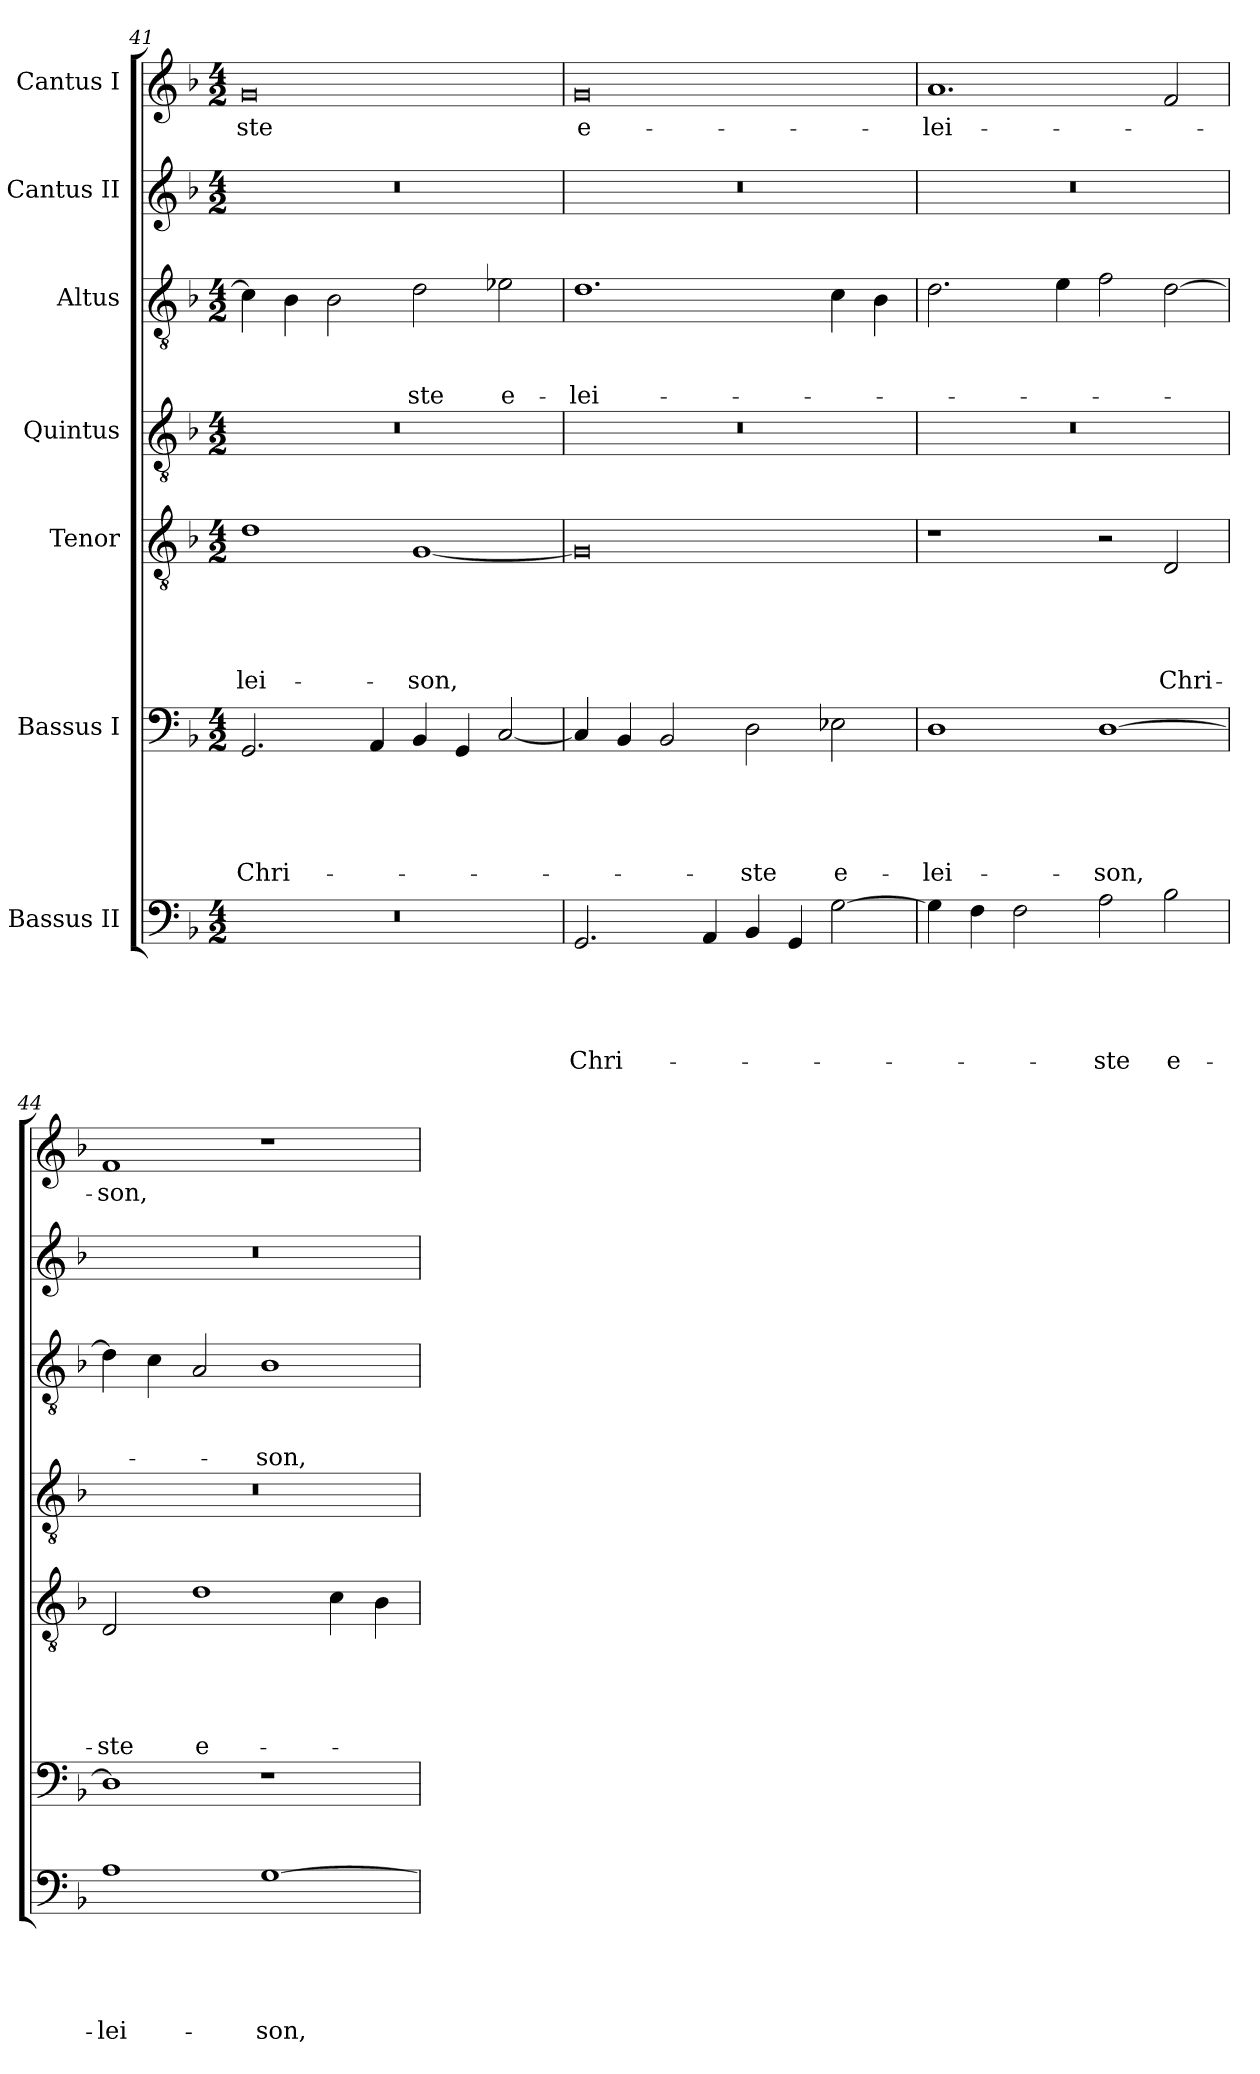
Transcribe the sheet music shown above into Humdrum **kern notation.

**kern	**text	**text	**text	**text	**text	**kern	**text	**text	**text	**text	**text	**kern	**text	**text	**text	**text	**text	**kern	**kern	**text	**text	**text	**kern	**kern	**text
*part7	*part7	*part7	*part7	*part7	*part7	*part6	*part6	*part6	*part6	*part6	*part6	*part5	*part5	*part5	*part5	*part5	*part5	*part4	*part3	*part3	*part3	*part3	*part2	*part1	*part1
*staff7	*staff7	*staff7	*staff7	*staff7	*staff7	*staff6	*staff6	*staff6	*staff6	*staff6	*staff6	*staff5	*staff5	*staff5	*staff5	*staff5	*staff5	*staff4	*staff3	*staff3	*staff3	*staff3	*staff2	*staff1	*staff1
*I"Bassus II	*	*	*	*	*	*I"Bassus I	*	*	*	*	*	*I"Tenor	*	*	*	*	*	*I"Quintus	*I"Altus	*	*	*	*I"Cantus II	*I"Cantus I	*
*clefF4	*	*	*	*	*	*clefF4	*	*	*	*	*	*clefGv2	*	*	*	*	*	*clefGv2	*clefGv2	*	*	*	*clefG2	*clefG2	*
*k[b-]	*	*	*	*	*	*k[b-]	*	*	*	*	*	*k[b-]	*	*	*	*	*	*k[b-]	*k[b-]	*	*	*	*k[b-]	*k[b-]	*
*M4/2	*	*	*	*	*	*M4/2	*	*	*	*	*	*M4/2	*	*	*	*	*	*M4/2	*M4/2	*	*	*	*M4/2	*M4/2	*
=41	=41	=41	=41	=41	=41	=41	=41	=41	=41	=41	=41	=41	=41	=41	=41	=41	=41	=41	=41	=41	=41	=41	=41	=41	=41
0r	.	.	.	.	.	2.GG/	.	.	.	.	Chri-	1d\	.	.	.	.	-lei-	0r	4c\]	.	.	.	0r	0g/	-ste
.	.	.	.	.	.	.	.	.	.	.	.	.	.	.	.	.	.	.	4B-\	.	.	.	.	.	.
.	.	.	.	.	.	.	.	.	.	.	.	.	.	.	.	.	.	.	2B-\	.	.	.	.	.	.
.	.	.	.	.	.	4AA/	.	.	.	.	.	.	.	.	.	.	.	.	.	.	.	.	.	.	.
.	.	.	.	.	.	4BB-/	.	.	.	.	.	[1G/	.	.	.	.	-son,	.	2d\	.	.	-ste	.	.	.
.	.	.	.	.	.	4GG/	.	.	.	.	.	.	.	.	.	.	.	.	.	.	.	.	.	.	.
.	.	.	.	.	.	[2C/	.	.	.	.	.	.	.	.	.	.	.	.	2e-X\	.	.	e-	.	.	.
=42	=42	=42	=42	=42	=42	=42	=42	=42	=42	=42	=42	=42	=42	=42	=42	=42	=42	=42	=42	=42	=42	=42	=42	=42	=42
2.GG/	.	.	.	.	Chri-	4C/]	.	.	.	.	.	0G/]	.	.	.	.	.	0r	1.d\	.	.	-lei-	0r	0g/	e-
.	.	.	.	.	.	4BB-/	.	.	.	.	.	.	.	.	.	.	.	.	.	.	.	.	.	.	.
.	.	.	.	.	.	2BB-/	.	.	.	.	.	.	.	.	.	.	.	.	.	.	.	.	.	.	.
4AA/	.	.	.	.	.	.	.	.	.	.	.	.	.	.	.	.	.	.	.	.	.	.	.	.	.
4BB-/	.	.	.	.	.	2D\	.	.	.	.	-ste	.	.	.	.	.	.	.	.	.	.	.	.	.	.
4GG/	.	.	.	.	.	.	.	.	.	.	.	.	.	.	.	.	.	.	.	.	.	.	.	.	.
[2G\	.	.	.	.	.	2E-X\	.	.	.	.	e-	.	.	.	.	.	.	.	4c\	.	.	.	.	.	.
.	.	.	.	.	.	.	.	.	.	.	.	.	.	.	.	.	.	.	4B-\	.	.	.	.	.	.
=43	=43	=43	=43	=43	=43	=43	=43	=43	=43	=43	=43	=43	=43	=43	=43	=43	=43	=43	=43	=43	=43	=43	=43	=43	=43
4G\]	.	.	.	.	.	1D\	.	.	.	.	-lei-	1r	.	.	.	.	.	0r	2.d\	.	.	.	0r	1.a/	-lei-
4F\	.	.	.	.	.	.	.	.	.	.	.	.	.	.	.	.	.	.	.	.	.	.	.	.	.
2F\	.	.	.	.	.	.	.	.	.	.	.	.	.	.	.	.	.	.	.	.	.	.	.	.	.
.	.	.	.	.	.	.	.	.	.	.	.	.	.	.	.	.	.	.	4e\	.	.	.	.	.	.
2A\	.	.	.	.	-ste	[1D\	.	.	.	.	-son,	2r	.	.	.	.	.	.	2f\	.	.	.	.	.	.
2B-\	.	.	.	.	e-	.	.	.	.	.	.	2D/	.	.	.	.	Chri-	.	[2d\	.	.	.	.	2f/	.
=44	=44	=44	=44	=44	=44	=44	=44	=44	=44	=44	=44	=44	=44	=44	=44	=44	=44	=44	=44	=44	=44	=44	=44	=44	=44
1A\	.	.	.	.	-lei-	1D\]	.	.	.	.	.	2D/	.	.	.	.	-ste	0r	4d\]	.	.	.	0r	1f/	-son,
.	.	.	.	.	.	.	.	.	.	.	.	.	.	.	.	.	.	.	4c\	.	.	.	.	.	.
.	.	.	.	.	.	.	.	.	.	.	.	1d\	.	.	.	.	e-	.	2A/	.	.	.	.	.	.
[1G\	.	.	.	.	-son,	1r	.	.	.	.	.	.	.	.	.	.	.	.	1B-\	.	.	-son,	.	1r	.
.	.	.	.	.	.	.	.	.	.	.	.	4c\	.	.	.	.	.	.	.	.	.	.	.	.	.
.	.	.	.	.	.	.	.	.	.	.	.	4B-\	.	.	.	.	.	.	.	.	.	.	.	.	.
=	=	=	=	=	=	=	=	=	=	=	=	=	=	=	=	=	=	=	=	=	=	=	=	=	=
*-	*-	*-	*-	*-	*-	*-	*-	*-	*-	*-	*-	*-	*-	*-	*-	*-	*-	*-	*-	*-	*-	*-	*-	*-	*-
